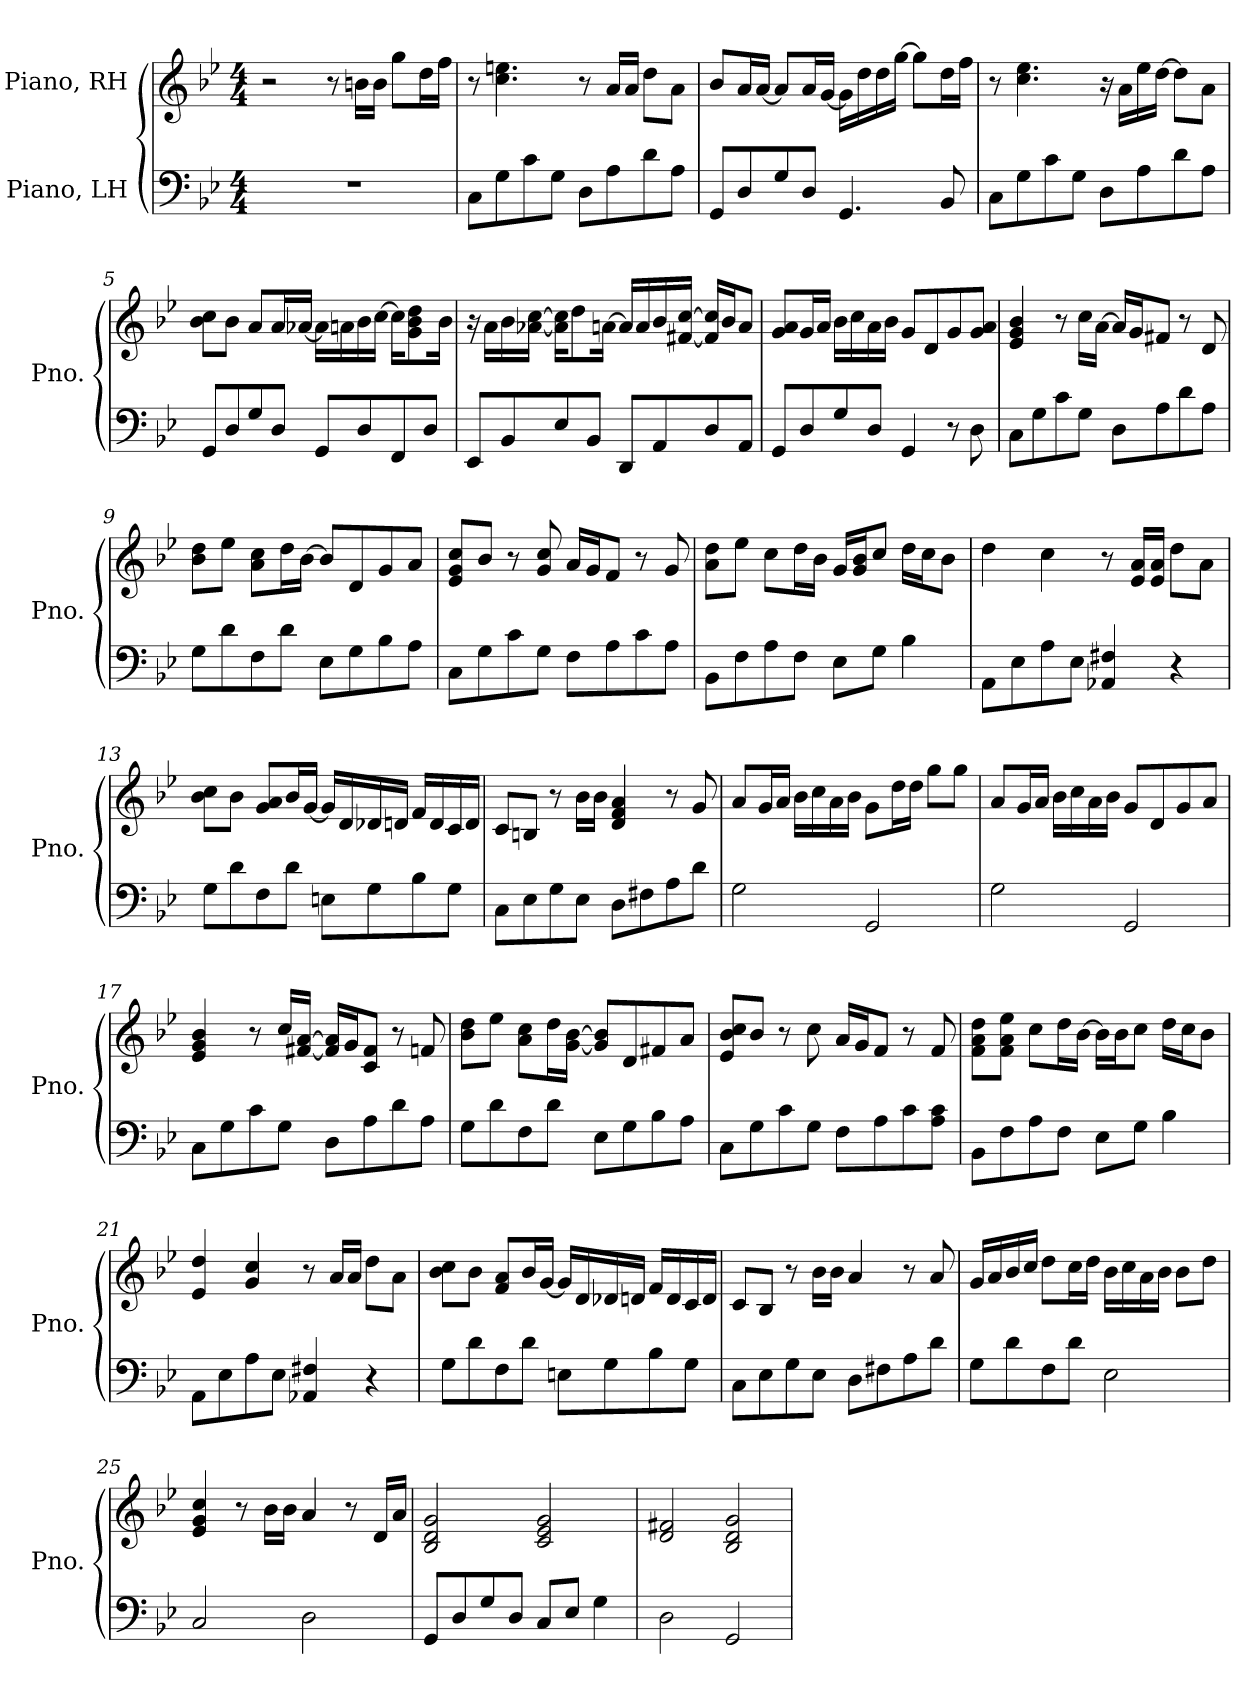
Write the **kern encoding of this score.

**kern	**kern
*part2	*part1
*staff2	*staff1
*I"Piano, LH	*I"Piano, RH
*I'Pno.	*I'Pno.
*clefF4	*clefG2
*k[b-e-]	*k[b-e-]
*M4/4	*M4/4
*MM90	*MM90
=1	=1
1r	2r
.	8r
.	16bn\LL
.	16b\JJ
.	8gg\L
.	16dd\L
.	16ff\JJ
=2	=2
8C\L	8r
8G\	4.cc\ 4.een\
8c\	.
8G\J	.
8D\L	8r
8A\	16a/LL
.	16a/JJ
8d\	8dd\L
8A\J	8a\J
=3	=3
8GG/L	8b-/L
8D/	16a/L
.	[16a/JJ
8G/	8a/L]
8D/J	16a/L
.	[16g/JJ
4.GG/	16g\LL]
.	16dd\
.	16dd\
.	[16gg\JJ
.	8gg\L]
8BB-/	16dd\L
.	16ff\JJ
!!LO:LB:g=z
=4	=4
8C\L	8r
8G\	4.cc\ 4.ee-\
8c\	.
8G\J	.
8D\L	16r
.	16a\LL
8A\	16ee-\
.	[16dd\JJ
8d\	8dd\L]
8A\J	8a\J
=5	=5
8GG/L	8b-\ 8cc\L
8D/	8b-\J
8G/	8a/L
8D/J	16a/L
.	[16a-X/JJ
8GG/L	16a-\LL]
.	16an\
8D/	16b-\
.	[16cc\JJ
8FF/	16cc\KL]
.	8g\ 8b-\ 8dd\
8D/J	.
.	16b-\Jk
=6	=6
8EE-/L	16r
.	16a\LL
8BB-/	16b-\
.	[16a-X\ [16cc\JJ
8E-/	16a-\] 16cc\]KL
.	8dd\
8BB-/J	.
.	[16an\Jk
8DD/L	16a/LL]
.	16a/
8AA/	16b-/
.	[16f#X/ [16cc/JJ
8D/	16f#/] 16cc/]LL
.	16b-/J
8AA/J	8a/J
!!LO:LB:g=z
=7	=7
8GG/L	8g/ 8a/L
8D/	16g/L
.	16a/JJ
8G/	16b-\LL
.	16cc\
8D/J	16a\
.	16b-\JJ
4GG/	8g/L
.	8d/
8r	8g/
8D\	8g/ 8a/J
=8	=8
8C\L	4e-/ 4g/ 4b-/
8G\	.
8c\	8r
8G\J	16cc\LL
.	[16a\JJ
8D\L	16a/LL]
.	16g/J
8A\	8f#X/J
8d\	8r
8A\J	8d/
=9	=9
8G\L	8b-\ 8dd\L
8d\	8ee-\J
8F\	8a\ 8cc\L
8d\J	16dd\L
.	[16b-\JJ
8E-\L	8b-/L]
8G\	8d/
8B-\	8g/
8A\J	8a/J
=10	=10
8C\L	8e-/ 8g/ 8cc/L
8G\	8b-/J
8c\	8r
8G\J	8g/ 8cc/
8F\L	16a/LL
.	16g/J
8A\	8f/J
8c\	8r
8A\J	8g/
!!LO:LB:g=z
=11	=11
8BB-\L	8a\ 8dd\L
8F\	8ee-\J
8A\	8cc\L
8F\J	16dd\L
.	16b-\JJ
8E-\L	16g/LL
.	16g/ 16b-/J
8G\J	8cc/J
4B-\	16dd\LL
.	16cc\J
.	8b-\J
=12	=12
8AA\L	4dd\
8E-\	.
8A\	4cc\
8E-\J	.
4AA-X/ 4F#X/	8r
.	16e-/ 16a/LL
.	16e-/ 16a/JJ
4r	8dd\L
.	8a\J
=13	=13
8G\L	8b-\ 8cc\L
8d\	8b-\J
8F\	8g/ 8a/L
8d\J	16b-/L
.	[16g/JJ
8En\L	16g/LL]
.	16d/
8G\	16d-X/
.	16dn/JJ
8B-\	16f/LL
.	16d/
8G\J	16c/
.	16d/JJ
!!LO:LB:g=z
=14	=14
8C\L	8c/L
8E-\	8Bn/J
8G\	8r
8E-\J	16b-\LL
.	16b-\JJ
8D\L	4d/ 4f/ 4a/
8F#X\	.
8A\	8r
8d\J	8g/
=15	=15
2G\	8a/L
.	16g/L
.	16a/JJ
.	16b-\LL
.	16cc\
.	16a\
.	16b-\JJ
2GG/	8g\L
.	16dd\L
.	16dd\JJ
.	8gg\L
.	8gg\J
=16	=16
2G\	8a/L
.	16g/L
.	16a/JJ
.	16b-\LL
.	16cc\
.	16a\
.	16b-\JJ
2GG/	8g/L
.	8d/
.	8g/
.	8a/J
!!LO:LB:g=z
=17	=17
8C\L	4e-/ 4g/ 4b-/
8G\	.
8c\	8r
8G\J	16cc/LL
.	[16f#X/ [16a/JJ
8D\L	16f#/] 16a/]LL
.	16g/J
8A\	8c/ 8f#/J
8d\	8r
8A\J	8fn/
=18	=18
8G\L	8b-\ 8dd\L
8d\	8ee-\J
8F\	8a\ 8cc\L
8d\J	16dd\L
.	[16g\ [16b-\JJ
8E-\L	8g/] 8b-/]L
8G\	8d/
8B-\	8f#X/
8A\J	8a/J
=19	=19
8C\L	8e-/ 8b-/ 8cc/L
8G\	8b-/J
8c\	8r
8G\J	8cc\
8F\L	16a/LL
.	16g/J
8A\	8f/J
8c\	8r
8A\ 8c\J	8f/
!!LO:PB:g=z
=20	=20
8BB-\L	8f\ 8a\ 8dd\L
8F\	8f\ 8a\ 8ee-\J
8A\	8cc\L
8F\J	16dd\L
.	[16b-\JJ
8E-\L	16b-\LL]
.	16b-\J
8G\J	8cc\J
4B-\	16dd\LL
.	16cc\J
.	8b-\J
=21	=21
8AA\L	4e-/ 4dd/
8E-\	.
8A\	4g/ 4cc/
8E-\J	.
4AA-X/ 4F#X/	8r
.	16a/LL
.	16a/JJ
4r	8dd\L
.	8a\J
=22	=22
8G\L	8b-\ 8cc\L
8d\	8b-\J
8F\	8f/ 8a/L
8d\J	16b-/L
.	[16g/JJ
8En\L	16g/LL]
.	16d/
8G\	16d-X/
.	16dn/JJ
8B-\	16f/LL
.	16d/
8G\J	16c/
.	16d/JJ
!!LO:LB:g=z
=23	=23
8C\L	8c/L
8E-\	8B-/J
8G\	8r
8E-\J	16b-\LL
.	16b-\JJ
8D\L	4a/
8F#X\	.
8A\	8r
8d\J	8a/
=24	=24
8G\L	16g/LL
.	16a/
8d\	16b-/
.	16cc/JJ
8F\	8dd\L
8d\J	16cc\L
.	16dd\JJ
2E-\	16b-\LL
.	16cc\
.	16a\
.	16b-\JJ
.	8b-\L
.	8dd\J
=25	=25
2C/	4e-/ 4g/ 4cc/
.	8r
.	16b-\LL
.	16b-\JJ
2D\	4a/
.	8r
.	16d/LL
.	16a/JJ
=26	=26
8GG/L	2B-/ 2d/ 2g/
8D/	.
8G/	.
8D/J	.
8C/L	2c/ 2e-/ 2g/
8E-/J	.
4G\	.
=27	=27
2D\	2d/ 2f#X/
2GG/	2B-/ 2d/ 2g/
=	=
*-	*-
